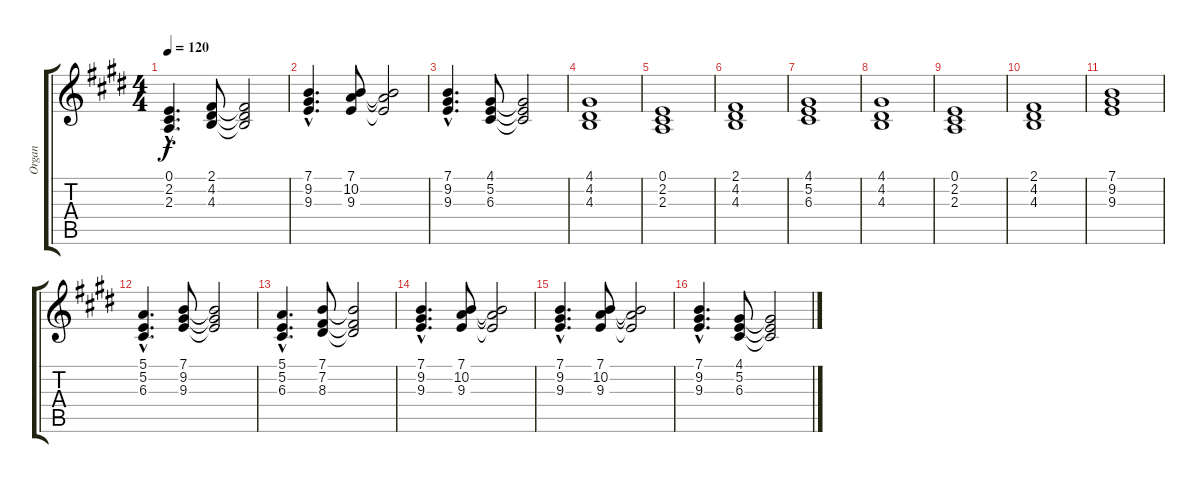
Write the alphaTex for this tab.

\track ("Organ" "Organ") {instrument drawbarorgan}
\staff {score tabs}
\tuning (E4 B3 G3 D3 A2 E2) {hide}
\ts (4 4)
\tempo 120
\clef g2
\ks e
(0.1{hac} 2.2{hac} 2.3{hac}).4{d dy f} (2.1 4.2 4.3).8 (2.1{t} 4.2{t} 4.3{t}).2 |
(7.1{hac} 9.2{hac} 9.3{hac}).4{d} (7.1 10.2 9.3).8 (7.1{t} 10.2{t} 9.3{t}).2 |
(7.1{hac} 9.2{hac} 9.3{hac}).4{d} (4.1 5.2 6.3).8 (4.1{t} 5.2{t} 6.3{t}).2 |
(4.1 4.2 4.3).1 |
(0.1 2.2 2.3).1 |
(2.1 4.2 4.3).1 |
(4.1 5.2 6.3).1 |
(4.1 4.2 4.3).1 |
(0.1 2.2 2.3).1 |
(2.1 4.2 4.3).1 |
(7.1 9.2 9.3).1 |
(5.1{hac} 5.2{hac} 6.3{hac}).4{d} (7.1 9.2 9.3).8 (7.1{t} 9.2{t} 9.3{t}).2 |
(5.1{hac} 5.2{hac} 6.3{hac}).4{d} (7.1 7.2 8.3).8 (7.1{t} 7.2{t} 8.3{t}).2 |
(7.1{hac} 9.2{hac} 9.3{hac}).4{d} (7.1 10.2 9.3).8 (7.1{t} 10.2{t} 9.3{t}).2 |
(7.1{hac} 9.2{hac} 9.3{hac}).4{d} (7.1 10.2 9.3).8 (7.1{t} 10.2{t} 9.3{t}).2 |
(7.1{hac} 9.2{hac} 9.3{hac}).4{d} (4.1 5.2 6.3).8 (4.1{t} 5.2{t} 6.3{t}).2
